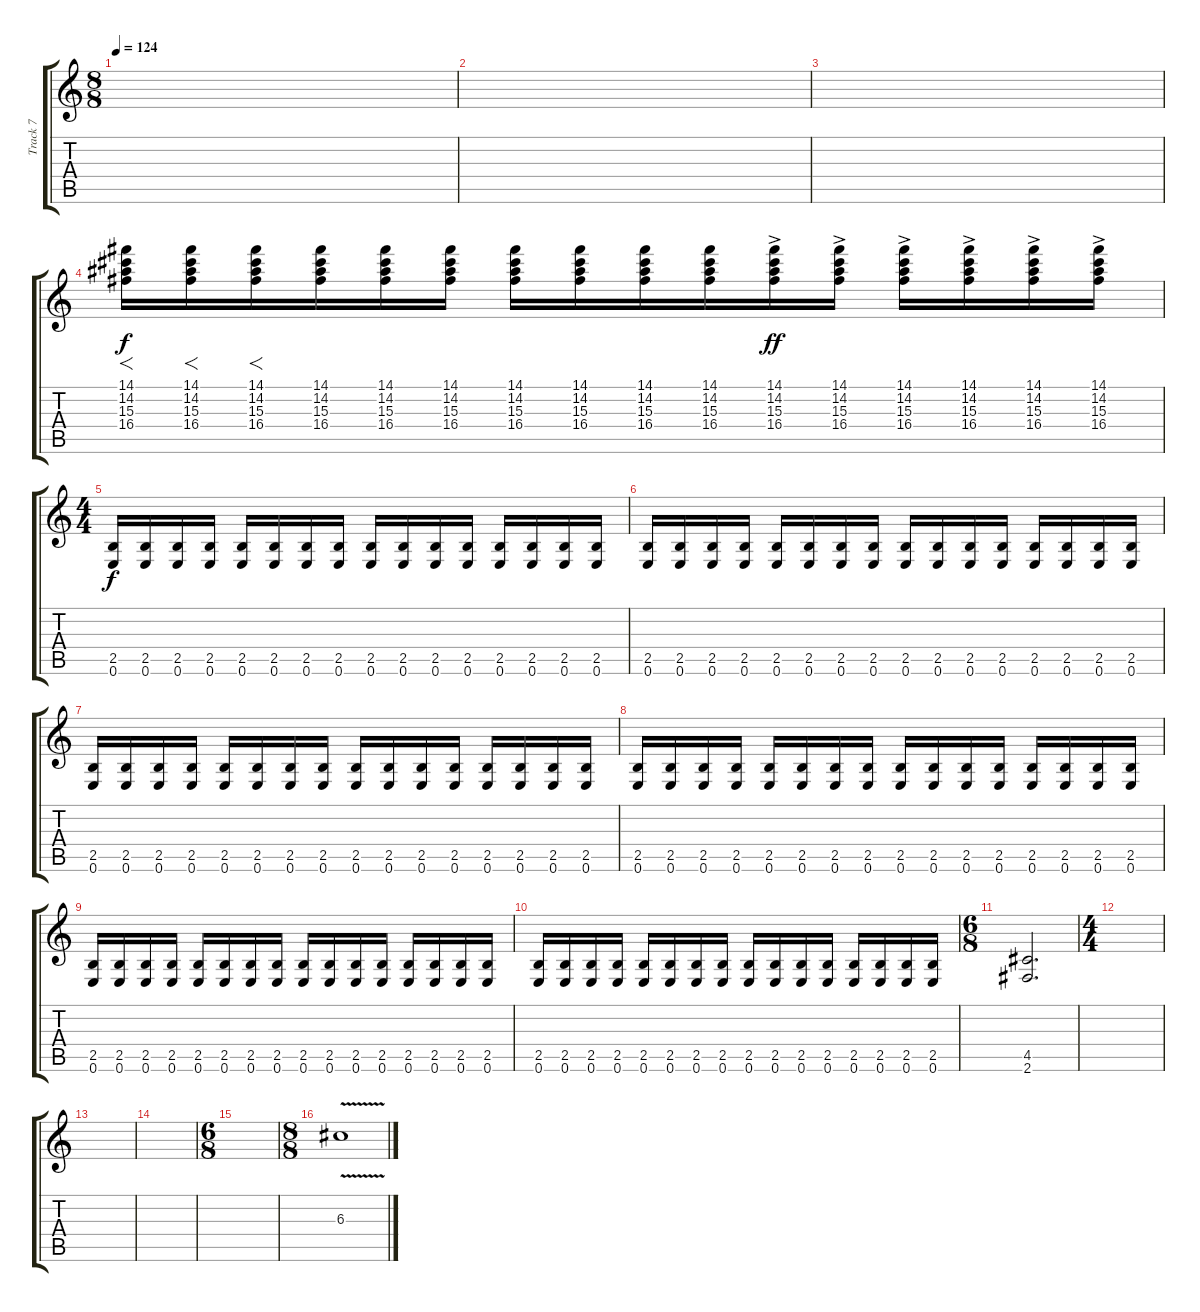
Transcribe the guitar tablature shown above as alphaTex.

\track ("Track 7" "Track 7") {instrument acousticguitarsteel}
\staff {score tabs}
\tuning (E4 B3 G3 D3 A2 E2) {hide}
\ts (8 8)
\tempo 124
\clef g2
\ks c
|
|
|
(14.1 14.2 15.3 16.4).16{f instrument acousticguitarsteel} (14.1 14.2 15.3 16.4).16{f} (14.1 14.2 15.3 16.4).16{f} (14.1 14.2 15.3 16.4).16 (14.1 14.2 15.3 16.4).16 (14.1 14.2 15.3 16.4).16 (14.1 14.2 15.3 16.4).16 (14.1 14.2 15.3 16.4).16 (14.1 14.2 15.3 16.4).16 (14.1 14.2 15.3 16.4).16 (14.1{ac} 14.2{ac} 15.3{ac} 16.4{ac}).16{dy ff} (14.1{ac} 14.2{ac} 15.3{ac} 16.4{ac}).16 (14.1{ac} 14.2{ac} 15.3{ac} 16.4{ac}).16 (14.1{ac} 14.2{ac} 15.3{ac} 16.4{ac}).16 (14.1{ac} 14.2{ac} 15.3{ac} 16.4{ac}).16 (14.1{ac} 14.2{ac} 15.3{ac} 16.4{ac}).16 |
\ts (4 4)
(2.5 0.6).16{dy f instrument overdrivenguitar} (2.5 0.6).16 (2.5 0.6).16 (2.5 0.6).16 (2.5 0.6).16 (2.5 0.6).16 (2.5 0.6).16 (2.5 0.6).16 (2.5 0.6).16 (2.5 0.6).16 (2.5 0.6).16 (2.5 0.6).16 (2.5 0.6).16 (2.5 0.6).16 (2.5 0.6).16 (2.5 0.6).16 |
(2.5 0.6).16{instrument overdrivenguitar} (2.5 0.6).16 (2.5 0.6).16 (2.5 0.6).16 (2.5 0.6).16 (2.5 0.6).16 (2.5 0.6).16 (2.5 0.6).16 (2.5 0.6).16 (2.5 0.6).16 (2.5 0.6).16 (2.5 0.6).16 (2.5 0.6).16 (2.5 0.6).16 (2.5 0.6).16 (2.5 0.6).16 |
(2.5 0.6).16{instrument overdrivenguitar} (2.5 0.6).16 (2.5 0.6).16 (2.5 0.6).16 (2.5 0.6).16 (2.5 0.6).16 (2.5 0.6).16 (2.5 0.6).16 (2.5 0.6).16 (2.5 0.6).16 (2.5 0.6).16 (2.5 0.6).16 (2.5 0.6).16 (2.5 0.6).16 (2.5 0.6).16 (2.5 0.6).16 |
(2.5 0.6).16{instrument overdrivenguitar} (2.5 0.6).16 (2.5 0.6).16 (2.5 0.6).16 (2.5 0.6).16 (2.5 0.6).16 (2.5 0.6).16 (2.5 0.6).16 (2.5 0.6).16 (2.5 0.6).16 (2.5 0.6).16 (2.5 0.6).16 (2.5 0.6).16 (2.5 0.6).16 (2.5 0.6).16 (2.5 0.6).16 |
(2.5 0.6).16{instrument overdrivenguitar} (2.5 0.6).16 (2.5 0.6).16 (2.5 0.6).16 (2.5 0.6).16 (2.5 0.6).16 (2.5 0.6).16 (2.5 0.6).16 (2.5 0.6).16 (2.5 0.6).16 (2.5 0.6).16 (2.5 0.6).16 (2.5 0.6).16 (2.5 0.6).16 (2.5 0.6).16 (2.5 0.6).16 |
(2.5 0.6).16{instrument overdrivenguitar} (2.5 0.6).16 (2.5 0.6).16 (2.5 0.6).16 (2.5 0.6).16 (2.5 0.6).16 (2.5 0.6).16 (2.5 0.6).16 (2.5 0.6).16 (2.5 0.6).16 (2.5 0.6).16 (2.5 0.6).16 (2.5 0.6).16 (2.5 0.6).16 (2.5 0.6).16 (2.5 0.6).16 |
\ts (6 8)
(4.5 2.6).2{d} |
\ts (4 4)
|
|
|
\ts (6 8)
|
\ts (8 8)
6.3{v}.1{instrument overdrivenguitar}
